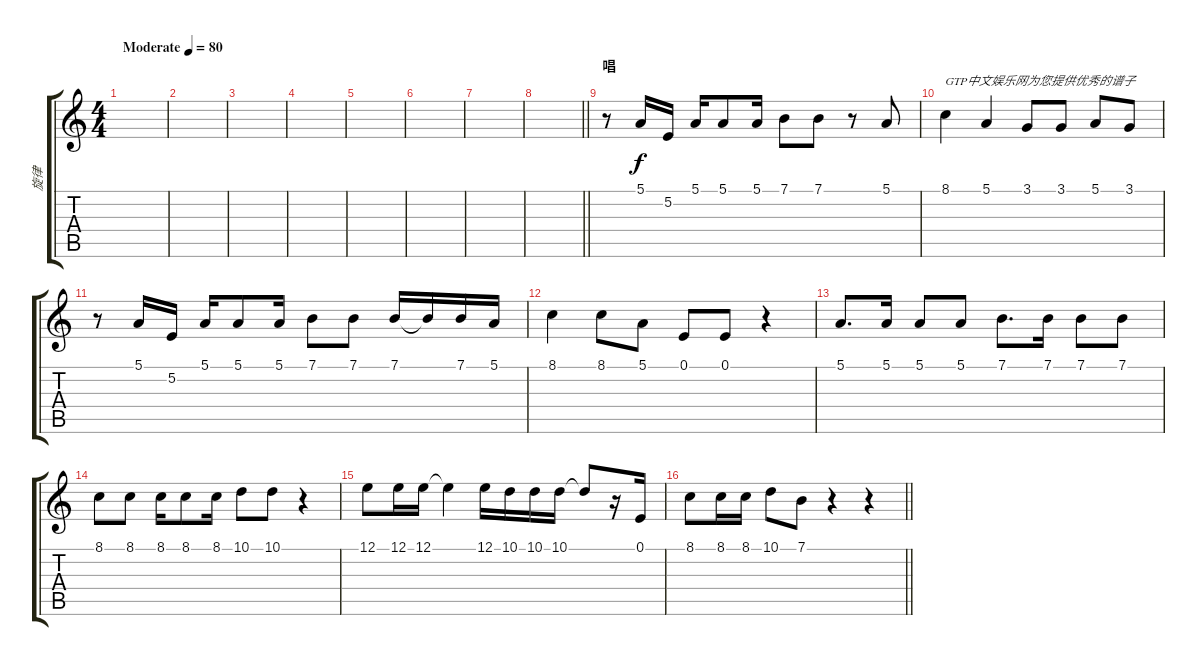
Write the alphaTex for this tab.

\track ("旋律" "旋律") {instrument sopranosax}
\staff {score tabs}
\tuning (E4 B3 G3 D3 A2 E2) {hide}
\ts (4 4)
\tempo (80 "Moderate")
\clef g2
\ks c
|
|
|
|
|
|
|
\barLineRight lightlight
|
\section ("" "唱")
r.8 5.1.16 5.2.16 5.1.16 5.1.8 5.1.16 7.1.8 7.1.8 r.8 5.1.8 |
8.1.4{txt "GTP中文娱乐网为您提供优秀的谱子"} 5.1.4 3.1.8 3.1.8 5.1.8 3.1.8 |
r.8 5.1.16 5.2.16 5.1.16 5.1.8 5.1.16 7.1.8 7.1.8 7.1.16 7.1{t}.16 7.1.16 5.1.16 |
8.1.4 8.1.8 5.1.8 0.1.8 0.1.8 r.4 |
5.1.8{d} 5.1.16 5.1.8 5.1.8 7.1.8{d} 7.1.16 7.1.8 7.1.8 |
8.1.8 8.1.8 8.1.16 8.1.8 8.1.16 10.1.8 10.1.8 r.4 |
12.1.8 12.1.16 12.1.16 12.1{t}.4 12.1.16 10.1.16 10.1.16 10.1.16 10.1{t}.8 r.16 0.1.16 |
\barLineRight lightlight
8.1.8 8.1.16 8.1.16 10.1.8 7.1.8 r.4 r.4
